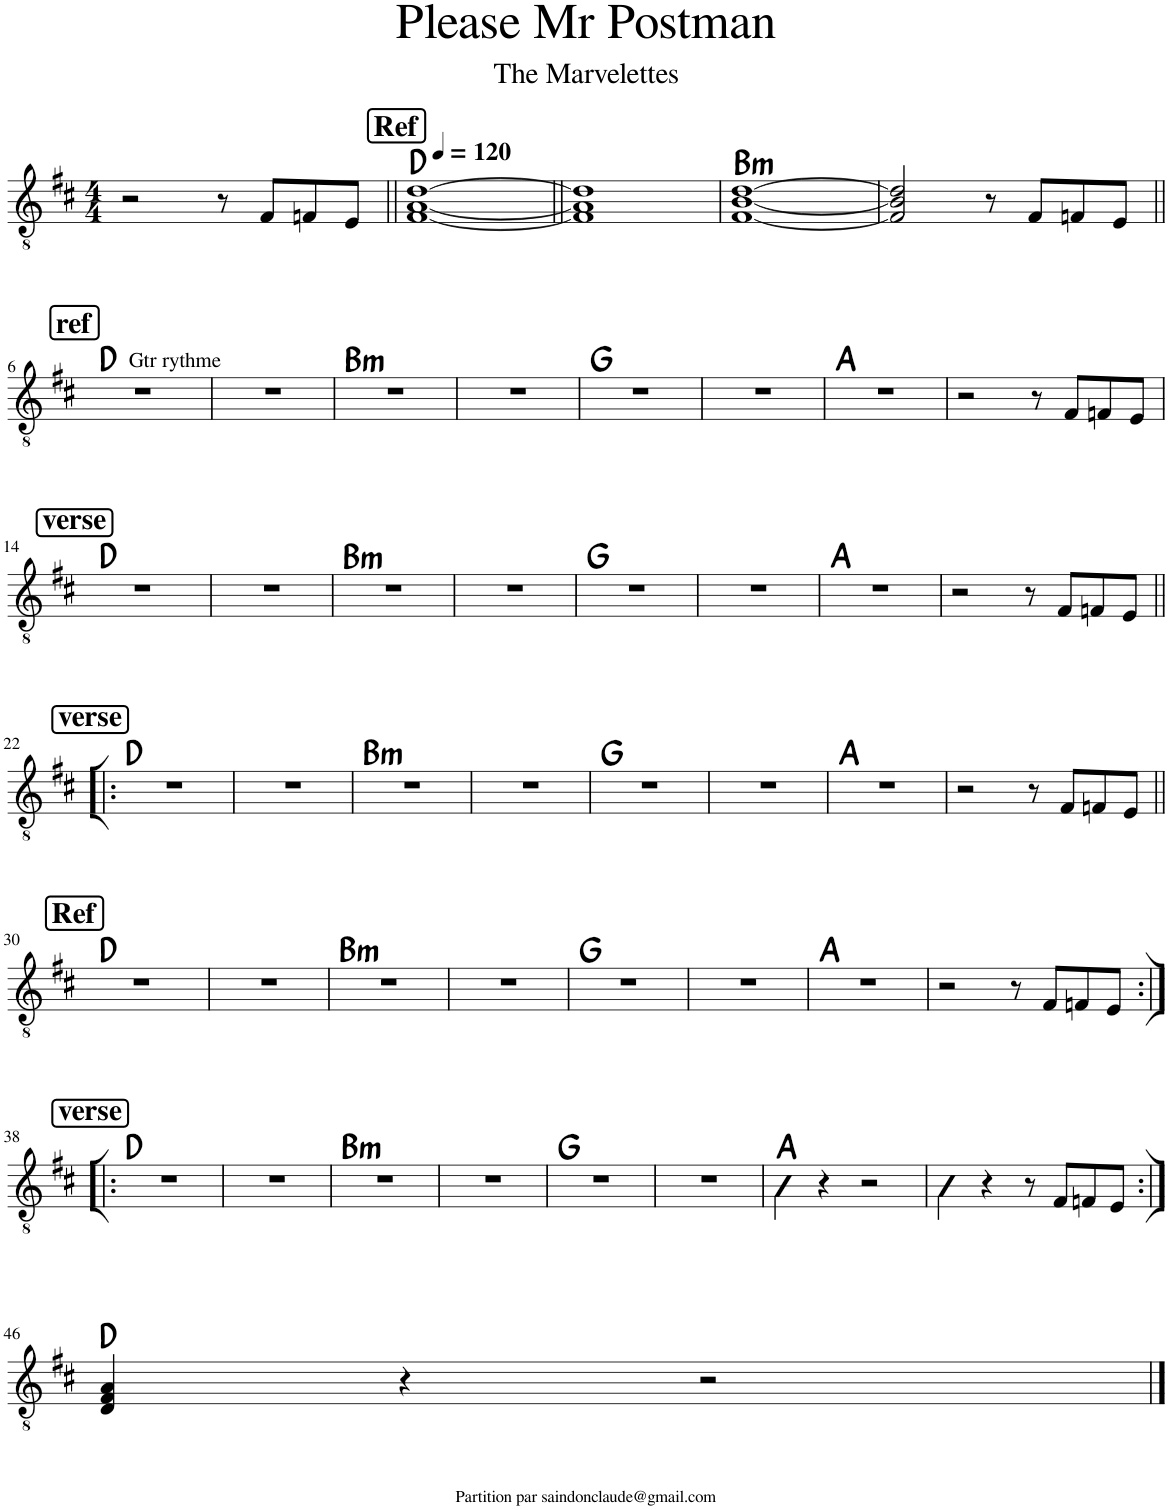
**kern	**harte
*part1	*part1
*staff1	*
*I"Classical Guitar	*
*I'Guit.	*
*clefGv2	*
*k[f#c#]	*
*M4/4	*
=1	=1
2r	.
8r	.
8F#/L	.
8Fn/	.
8E/J	.
=2||	=2||
!!LO:REH:place=s1:a:B:rj:fs=14:t=Ref
*MM120	*
[1F# [1A [1d	D:maj
=3||	=3||
1F#] 1A] 1d]	.
=4	=4
!	!LO:H:kt=m
[1F# [1B [1d	B:min
=5	=5
2F#/] 2B/] 2d/]	.
8r	.
8F#/L	.
8Fn/	.
8E/J	.
!!LO:LB:g=z
!!LO:REH:place=s1:a:B:rj:fs=14:t=ref
=6||	=6||
!LO:TX:a:t=Gtr rythme	!
1r	D:maj
=7	=7
1r	.
=8	=8
!	!LO:H:kt=m
1r	B:min
=9	=9
1r	.
=10	=10
1r	G:maj
=11	=11
1r	.
=12	=12
1r	A:maj
=13	=13
2r	.
8r	.
8F#/L	.
8Fn/	.
8E/J	.
!!LO:LB:g=z
!!LO:REH:place=s1:a:B:rj:fs=14:t=verse
=14	=14
1r	D:maj
=15	=15
1r	.
=16	=16
!	!LO:H:kt=m
1r	B:min
=17	=17
1r	.
=18	=18
1r	G:maj
=19	=19
1r	.
=20	=20
1r	A:maj
=21	=21
2r	.
8r	.
8F#/L	.
8Fn/	.
8E/J	.
!!LO:LB:g=z
!!LO:REH:place=s1:a:B:rj:fs=14:t=verse
=22!|:	=22!|:
1r	D:maj
=23	=23
1r	.
=24	=24
!	!LO:H:kt=m
1r	B:min
=25	=25
1r	.
=26	=26
1r	G:maj
=27	=27
1r	.
=28	=28
1r	A:maj
=29	=29
2r	.
8r	.
8F#/L	.
8Fn/	.
8E/J	.
!!LO:LB:g=z
!!LO:REH:place=s1:a:B:rj:fs=14:t=Ref
=30||	=30||
1r	D:maj
=31	=31
1r	.
=32	=32
!	!LO:H:kt=m
1r	B:min
=33	=33
1r	.
=34	=34
1r	G:maj
=35	=35
1r	.
=36	=36
1r	A:maj
=37	=37
2r	.
8r	.
8F#/L	.
8Fn/	.
8E/J	.
!!LO:LB:g=z
!!LO:REH:place=s1:a:B:rj:fs=14:t=verse
=38:|!|:	=38:|!|:
1r	D:maj
=39	=39
1r	.
=40	=40
!	!LO:H:kt=m
1r	B:min
=41	=41
1r	.
=42	=42
1r	G:maj
=43	=43
1r	.
=44	=44
4A\	A:maj
4r	.
2r	.
=45	=45
4A\	.
4r	.
8r	.
8F#/L	.
8Fn/	.
8E/J	.
!!LO:LB:g=z
=46:|!	=46:|!
4D/ 4F#/ 4A/	D:maj
4r	.
2r	.
==	==
*-	*-
